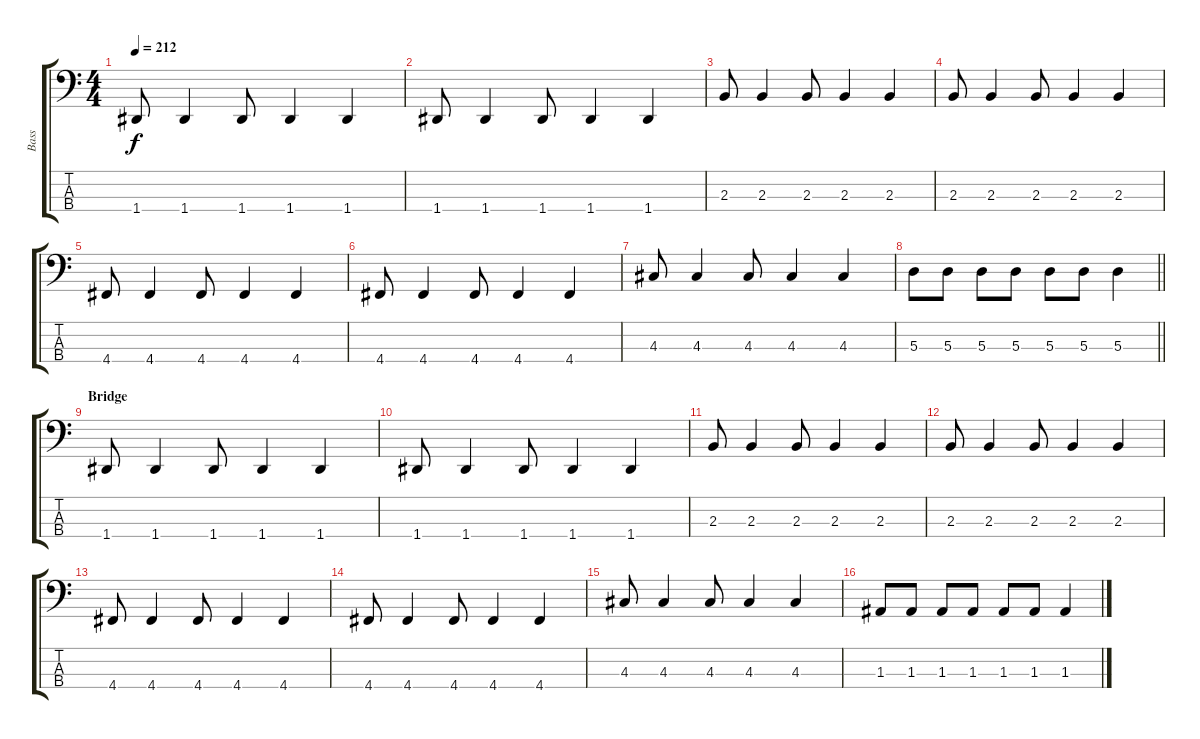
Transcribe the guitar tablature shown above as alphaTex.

\track ("Bass" "Bass") {instrument electricbassfinger}
\staff {score tabs}
\tuning (G2 D2 A1 D1) {hide}
\ts (4 4)
\tempo 212
\clef f4
\ks c
1.4.8{dy f} 1.4.4 1.4.8 1.4.4 1.4.4 |
1.4.8 1.4.4 1.4.8 1.4.4 1.4.4 |
2.3.8 2.3.4 2.3.8 2.3.4 2.3.4 |
2.3.8 2.3.4 2.3.8 2.3.4 2.3.4 |
4.4.8 4.4.4 4.4.8 4.4.4 4.4.4 |
4.4.8 4.4.4 4.4.8 4.4.4 4.4.4 |
4.3.8 4.3.4 4.3.8 4.3.4 4.3.4 |
\barLineRight lightlight
5.3.8 5.3.8 5.3.8 5.3.8 5.3.8 5.3.8 5.3.4 |
\section ("" "Bridge")
1.4.8 1.4.4 1.4.8 1.4.4 1.4.4 |
1.4.8 1.4.4 1.4.8 1.4.4 1.4.4 |
2.3.8 2.3.4 2.3.8 2.3.4 2.3.4 |
2.3.8 2.3.4 2.3.8 2.3.4 2.3.4 |
4.4.8 4.4.4 4.4.8 4.4.4 4.4.4 |
4.4.8 4.4.4 4.4.8 4.4.4 4.4.4 |
4.3.8 4.3.4 4.3.8 4.3.4 4.3.4 |
1.3.8 1.3.8 1.3.8 1.3.8 1.3.8 1.3.8 1.3.4
